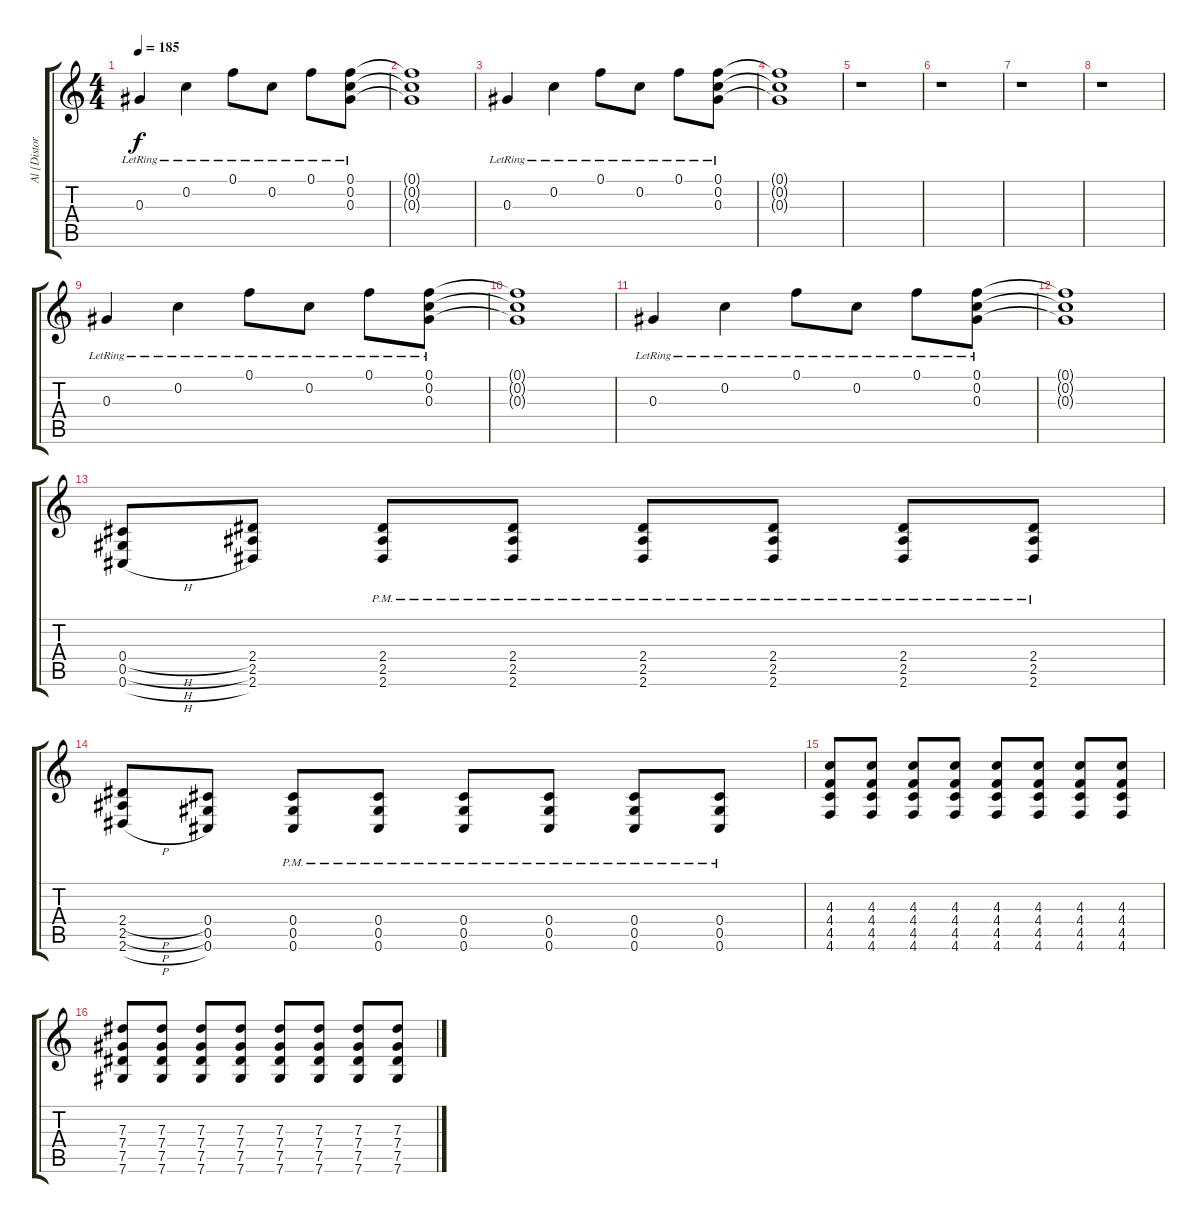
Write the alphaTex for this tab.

\track ("Al [Distortion]" "Al [Distor") {instrument distortionguitar}
\staff {score tabs}
\tuning (F4 C4 Ab3 Db3 Ab2 Db2) {hide}
\ts (4 4)
\tempo 185
\clef g2
\ks c
0.3{lr}.4{dy f} 0.2{lr}.4 0.1{lr}.8 0.2{lr}.8 0.1{lr}.8 (0.1{lr} 0.2{lr} 0.3{lr}).8 |
(0.1{t} 0.2{t} 0.3{t}).1 |
0.3{lr}.4 0.2{lr}.4 0.1{lr}.8 0.2{lr}.8 0.1{lr}.8 (0.1{lr} 0.2{lr} 0.3{lr}).8 |
(0.1{t} 0.2{t} 0.3{t}).1 |
r.1 |
r.1 |
r.1 |
r.1 |
0.3{lr}.4 0.2{lr}.4 0.1{lr}.8 0.2{lr}.8 0.1{lr}.8 (0.1{lr} 0.2{lr} 0.3{lr}).8 |
(0.1{t} 0.2{t} 0.3{t}).1 |
0.3{lr}.4 0.2{lr}.4 0.1{lr}.8 0.2{lr}.8 0.1{lr}.8 (0.1{lr} 0.2{lr} 0.3{lr}).8 |
(0.1{t} 0.2{t} 0.3{t}).1 |
(0.4{h} 0.5{h} 0.6{h}).8 (2.4 2.5 2.6).8 (2.4{pm} 2.5{pm} 2.6{pm}).8 (2.4{pm} 2.5{pm} 2.6{pm}).8 (2.4{pm} 2.5{pm} 2.6{pm}).8 (2.4{pm} 2.5{pm} 2.6{pm}).8 (2.4{pm} 2.5{pm} 2.6{pm}).8 (2.4{pm} 2.5{pm} 2.6{pm}).8 |
(2.4{h} 2.5{h} 2.6{h}).8 (0.4 0.5 0.6).8 (0.4{pm} 0.5{pm} 0.6{pm}).8 (0.4{pm} 0.5{pm} 0.6{pm}).8 (0.4{pm} 0.5{pm} 0.6{pm}).8 (0.4{pm} 0.5{pm} 0.6{pm}).8 (0.4{pm} 0.5{pm} 0.6{pm}).8 (0.4{pm} 0.5{pm} 0.6{pm}).8 |
(4.3 4.4 4.5 4.6).8 (4.3 4.4 4.5 4.6).8 (4.3 4.4 4.5 4.6).8 (4.3 4.4 4.5 4.6).8 (4.3 4.4 4.5 4.6).8 (4.3 4.4 4.5 4.6).8 (4.3 4.4 4.5 4.6).8 (4.3 4.4 4.5 4.6).8 |
(7.3 7.4 7.5 7.6).8 (7.3 7.4 7.5 7.6).8 (7.3 7.4 7.5 7.6).8 (7.3 7.4 7.5 7.6).8 (7.3 7.4 7.5 7.6).8 (7.3 7.4 7.5 7.6).8 (7.3 7.4 7.5 7.6).8 (7.3 7.4 7.5 7.6).8
